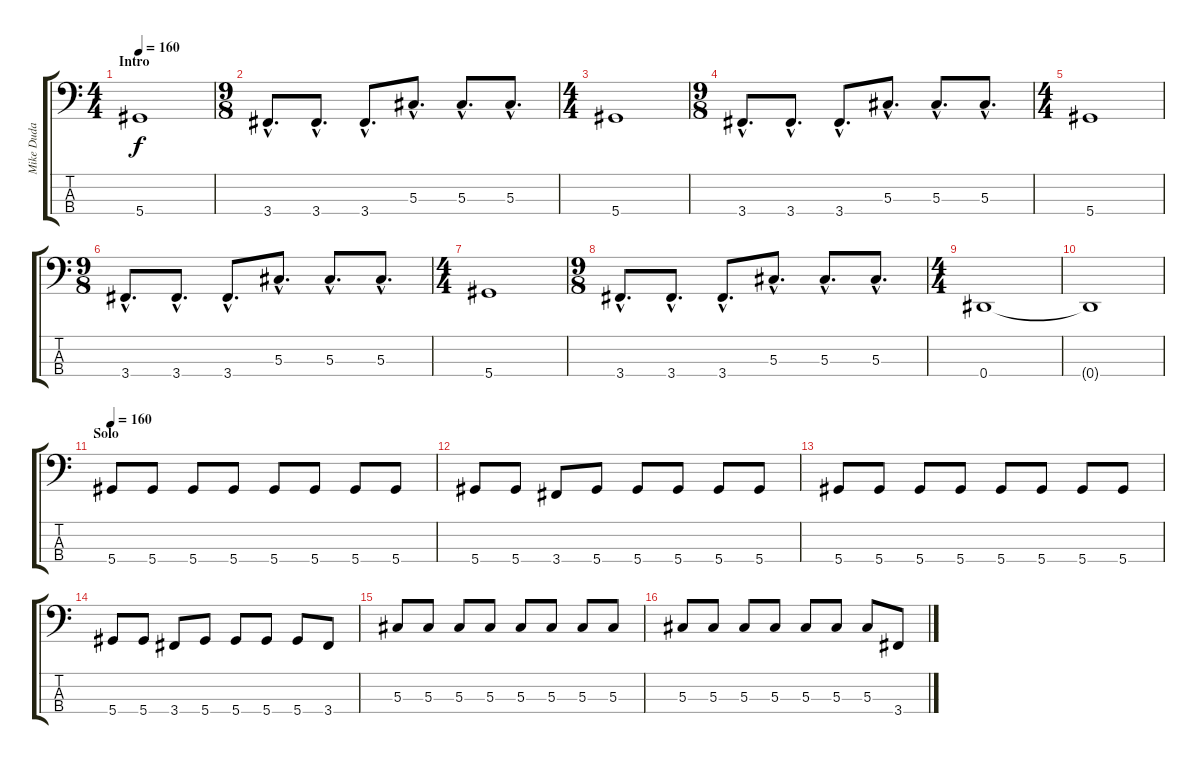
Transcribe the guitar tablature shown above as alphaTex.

\track ("Mike Duda" "Mike Duda") {instrument electricbasspick}
\staff {score tabs}
\tuning (Gb2 Db2 Ab1 Eb1) {hide}
\ts (4 4)
\section ("" "Intro")
\tempo 160
\clef f4
\ks c
5.4.1{dy f instrument electricbasspick} |
\ts (9 8)
3.4{hac}.8{d} 3.4{hac}.8{d} 3.4{hac}.8{d} 5.3{hac}.8{d} 5.3{hac}.8{d} 5.3{hac}.8{d} |
\ts (4 4)
5.4.1 |
\ts (9 8)
3.4{hac}.8{d} 3.4{hac}.8{d} 3.4{hac}.8{d} 5.3{hac}.8{d} 5.3{hac}.8{d} 5.3{hac}.8{d} |
\ts (4 4)
5.4.1 |
\ts (9 8)
3.4{hac}.8{d} 3.4{hac}.8{d} 3.4{hac}.8{d} 5.3{hac}.8{d} 5.3{hac}.8{d} 5.3{hac}.8{d} |
\ts (4 4)
5.4.1 |
\ts (9 8)
3.4{hac}.8{d} 3.4{hac}.8{d} 3.4{hac}.8{d} 5.3{hac}.8{d} 5.3{hac}.8{d} 5.3{hac}.8{d} |
\ts (4 4)
0.4.1 |
0.4{t}.1 |
\section ("" "Solo")
\tempo 160
5.4.8 5.4.8 5.4.8 5.4.8 5.4.8 5.4.8 5.4.8 5.4.8 |
5.4.8 5.4.8 3.4.8 5.4.8 5.4.8 5.4.8 5.4.8 5.4.8 |
5.4.8 5.4.8 5.4.8 5.4.8 5.4.8 5.4.8 5.4.8 5.4.8 |
5.4.8 5.4.8 3.4.8 5.4.8 5.4.8 5.4.8 5.4.8 3.4.8 |
5.3.8 5.3.8 5.3.8 5.3.8 5.3.8 5.3.8 5.3.8 5.3.8 |
5.3.8 5.3.8 5.3.8 5.3.8 5.3.8 5.3.8 5.3.8 3.4.8
